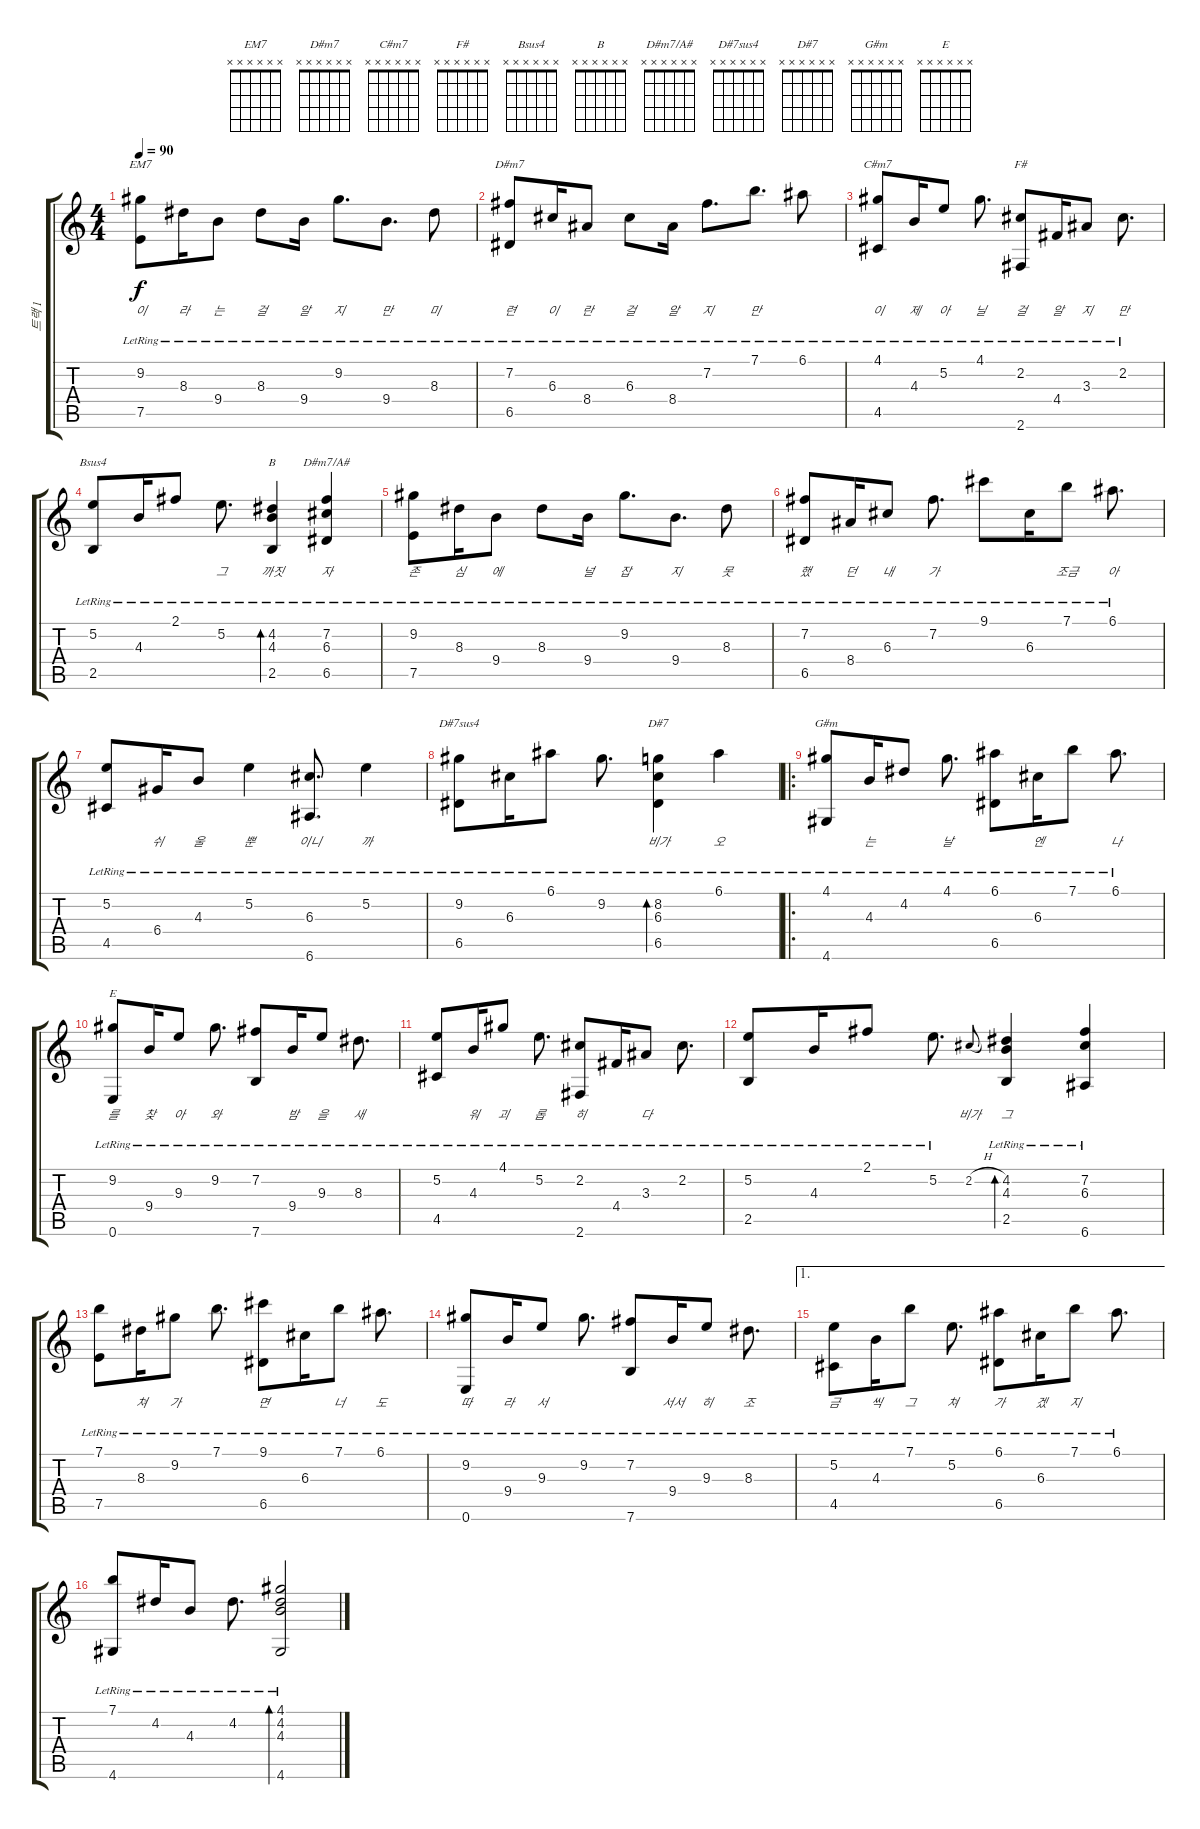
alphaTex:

\track ("트랙 1" "트랙 1") {instrument acousticguitarsteel}
\staff {score tabs}
\tuning (E4 B3 G3 D3 A2 E2) {hide}
\chord ("EM7" x x x x x x)
\chord ("D#m7" x x x x x x)
\chord ("C#m7" x x x x x x)
\chord ("F#" x x x x x x)
\chord ("Bsus4" x x x x x x)
\chord ("B" x x x x x x)
\chord ("D#m7/A#" x x x x x x)
\chord ("D#7sus4" x x x x x x)
\chord ("D#7" x x x x x x)
\chord ("G#m" x x x x x x)
\chord ("E" x x x x x x)
\ts (4 4)
\tempo 90
\clef g2
\ks c
(9.2{lr} 7.5{lr}).8{ch "EM7" lyrics (0 "이") lyrics (1 "") lyrics (2 "") lyrics (3 "") lyrics (4 "") dy f} 8.3{lr}.16{lyrics (0 "라") lyrics (1 "") lyrics (2 "") lyrics (3 "") lyrics (4 "")} 9.4{lr}.8{lyrics (0 "는") lyrics (1 "") lyrics (2 "") lyrics (3 "") lyrics (4 "")} 8.3{lr}.8{lyrics (0 "걸") lyrics (1 "") lyrics (2 "") lyrics (3 "") lyrics (4 "")} 9.4{lr}.16{lyrics (0 "알") lyrics (1 "") lyrics (2 "") lyrics (3 "") lyrics (4 "")} 9.2{lr}.8{d lyrics (0 "지") lyrics (1 "") lyrics (2 "") lyrics (3 "") lyrics (4 "")} 9.4{lr}.8{d lyrics (0 "만") lyrics (1 "") lyrics (2 "") lyrics (3 "") lyrics (4 "")} 8.3{lr}.8{lyrics (0 "미") lyrics (1 "") lyrics (2 "") lyrics (3 "") lyrics (4 "")} |
(7.2{lr} 6.5{lr}).8{ch "D#m7" lyrics (0 "련") lyrics (1 "") lyrics (2 "") lyrics (3 "") lyrics (4 "")} 6.3{lr}.16{lyrics (0 "이") lyrics (1 "") lyrics (2 "") lyrics (3 "") lyrics (4 "")} 8.4{lr}.8{lyrics (0 "란") lyrics (1 "") lyrics (2 "") lyrics (3 "") lyrics (4 "")} 6.3{lr}.8{lyrics (0 "걸") lyrics (1 "") lyrics (2 "") lyrics (3 "") lyrics (4 "")} 8.4{lr}.16{lyrics (0 "알") lyrics (1 "") lyrics (2 "") lyrics (3 "") lyrics (4 "")} 7.2{lr}.8{d lyrics (0 "지") lyrics (1 "") lyrics (2 "") lyrics (3 "") lyrics (4 "")} 7.1{lr}.8{d lyrics (0 "만") lyrics (1 "") lyrics (2 "") lyrics (3 "") lyrics (4 "")} 6.1{lr}.8{lyrics (0 "") lyrics (1 "") lyrics (2 "") lyrics (3 "") lyrics (4 "")} |
(4.1{lr} 4.5{lr}).8{ch "C#m7" lyrics (0 "이") lyrics (1 "") lyrics (2 "") lyrics (3 "") lyrics (4 "")} 4.3{lr}.16{lyrics (0 "제") lyrics (1 "") lyrics (2 "") lyrics (3 "") lyrics (4 "")} 5.2{lr}.8{lyrics (0 "아") lyrics (1 "") lyrics (2 "") lyrics (3 "") lyrics (4 "")} 4.1{lr}.8{d lyrics (0 "닐") lyrics (1 "") lyrics (2 "") lyrics (3 "") lyrics (4 "")} (2.2{lr} 2.6{lr}).8{ch "F#" lyrics (0 "걸") lyrics (1 "") lyrics (2 "") lyrics (3 "") lyrics (4 "")} 4.4{lr}.16{lyrics (0 "알") lyrics (1 "") lyrics (2 "") lyrics (3 "") lyrics (4 "")} 3.3{lr}.8{lyrics (0 "지") lyrics (1 "") lyrics (2 "") lyrics (3 "") lyrics (4 "")} 2.2{lr}.8{d lyrics (0 "만") lyrics (1 "") lyrics (2 "") lyrics (3 "") lyrics (4 "")} |
(5.2{lr} 2.5).8{ch "Bsus4" lyrics (0 "") lyrics (1 "") lyrics (2 "") lyrics (3 "") lyrics (4 "")} 4.3{lr}.16{lyrics (0 "") lyrics (1 "") lyrics (2 "") lyrics (3 "") lyrics (4 "")} 2.1{lr}.8{lyrics (0 "") lyrics (1 "") lyrics (2 "") lyrics (3 "") lyrics (4 "")} 5.2{lr}.8{d lyrics (0 "그") lyrics (1 "") lyrics (2 "") lyrics (3 "") lyrics (4 "")} (4.2{lr} 4.3 2.5).4{bd 240 ch "B" lyrics (0 "까짓") lyrics (1 "") lyrics (2 "") lyrics (3 "") lyrics (4 "")} (7.2{lr} 6.3{lr} 6.5{lr}).4{ch "D#m7/A#" lyrics (0 "자") lyrics (1 "") lyrics (2 "") lyrics (3 "") lyrics (4 "")} |
(9.2{lr} 7.5{lr}).8{lyrics (0 "존") lyrics (1 "") lyrics (2 "") lyrics (3 "") lyrics (4 "")} 8.3{lr}.16{lyrics (0 "심") lyrics (1 "") lyrics (2 "") lyrics (3 "") lyrics (4 "")} 9.4{lr}.8{lyrics (0 "에") lyrics (1 "") lyrics (2 "") lyrics (3 "") lyrics (4 "")} 8.3{lr}.8{lyrics (0 "") lyrics (1 "") lyrics (2 "") lyrics (3 "") lyrics (4 "")} 9.4{lr}.16{lyrics (0 "널") lyrics (1 "") lyrics (2 "") lyrics (3 "") lyrics (4 "")} 9.2{lr}.8{d lyrics (0 "잡") lyrics (1 "") lyrics (2 "") lyrics (3 "") lyrics (4 "")} 9.4{lr}.8{d lyrics (0 "지") lyrics (1 "") lyrics (2 "") lyrics (3 "") lyrics (4 "")} 8.3{lr}.8{lyrics (0 "못") lyrics (1 "") lyrics (2 "") lyrics (3 "") lyrics (4 "")} |
(7.2{lr} 6.5{lr}).8{lyrics (0 "했") lyrics (1 "") lyrics (2 "") lyrics (3 "") lyrics (4 "")} 8.4{lr}.16{lyrics (0 "던") lyrics (1 "") lyrics (2 "") lyrics (3 "") lyrics (4 "")} 6.3{lr}.8{lyrics (0 "내") lyrics (1 "") lyrics (2 "") lyrics (3 "") lyrics (4 "")} 7.2{lr}.8{d lyrics (0 "가") lyrics (1 "") lyrics (2 "") lyrics (3 "") lyrics (4 "")} 9.1{lr}.8{lyrics (0 "") lyrics (1 "") lyrics (2 "") lyrics (3 "") lyrics (4 "")} 6.3{lr}.16{lyrics (0 "") lyrics (1 "") lyrics (2 "") lyrics (3 "") lyrics (4 "")} 7.1{lr}.8{lyrics (0 "조금") lyrics (1 "") lyrics (2 "") lyrics (3 "") lyrics (4 "")} 6.1{lr}.8{d lyrics (0 "아") lyrics (1 "") lyrics (2 "") lyrics (3 "") lyrics (4 "")} |
(5.2{lr} 4.5{lr}).8{lyrics (0 "") lyrics (1 "") lyrics (2 "") lyrics (3 "") lyrics (4 "")} 6.4{lr}.16{lyrics (0 "쉬") lyrics (1 "") lyrics (2 "") lyrics (3 "") lyrics (4 "")} 4.3{lr}.8{lyrics (0 "울") lyrics (1 "") lyrics (2 "") lyrics (3 "") lyrics (4 "")} 5.2{lr}.4{lyrics (0 "뿐") lyrics (1 "") lyrics (2 "") lyrics (3 "") lyrics (4 "")} (6.3{lr} 6.6{lr}).8{d lyrics (0 "이니") lyrics (1 "") lyrics (2 "") lyrics (3 "") lyrics (4 "")} 5.2{lr}.4{lyrics (0 "까") lyrics (1 "") lyrics (2 "") lyrics (3 "") lyrics (4 "")} |
(9.2{lr} 6.5{lr}).8{ch "D#7sus4" lyrics (0 "") lyrics (1 "") lyrics (2 "") lyrics (3 "") lyrics (4 "")} 6.3{lr}.16{lyrics (0 "") lyrics (1 "") lyrics (2 "") lyrics (3 "") lyrics (4 "")} 6.1{lr}.8{lyrics (0 "") lyrics (1 "") lyrics (2 "") lyrics (3 "") lyrics (4 "")} 9.2{lr}.8{d lyrics (0 "") lyrics (1 "") lyrics (2 "") lyrics (3 "") lyrics (4 "")} (8.2{lr} 6.3{lr} 6.5{lr}).4{bd 240 ch "D#7" lyrics (0 "비가") lyrics (1 "") lyrics (2 "") lyrics (3 "") lyrics (4 "")} 6.1{lr}.4{lyrics (0 "오") lyrics (1 "") lyrics (2 "") lyrics (3 "") lyrics (4 "")} |
\ro
(4.1{lr} 4.6{lr}).8{ch "G#m" lyrics (0 "") lyrics (1 "") lyrics (2 "") lyrics (3 "") lyrics (4 "")} 4.3{lr}.16{lyrics (0 "는") lyrics (1 "") lyrics (2 "") lyrics (3 "") lyrics (4 "")} 4.2{lr}.8{lyrics (0 "") lyrics (1 "") lyrics (2 "") lyrics (3 "") lyrics (4 "")} 4.1{lr}.8{d lyrics (0 "날") lyrics (1 "") lyrics (2 "") lyrics (3 "") lyrics (4 "")} (6.1{lr} 6.5{lr}).8{lyrics (0 "") lyrics (1 "") lyrics (2 "") lyrics (3 "") lyrics (4 "")} 6.3{lr}.16{lyrics (0 "엔") lyrics (1 "") lyrics (2 "") lyrics (3 "") lyrics (4 "")} 7.1{lr}.8{lyrics (0 "") lyrics (1 "") lyrics (2 "") lyrics (3 "") lyrics (4 "")} 6.1{lr}.8{d lyrics (0 "나") lyrics (1 "") lyrics (2 "") lyrics (3 "") lyrics (4 "")} |
(9.2{lr} 0.6{lr}).8{ch "E" lyrics (0 "를") lyrics (1 "") lyrics (2 "") lyrics (3 "") lyrics (4 "")} 9.4{lr}.16{lyrics (0 "찾") lyrics (1 "") lyrics (2 "") lyrics (3 "") lyrics (4 "")} 9.3{lr}.8{lyrics (0 "아") lyrics (1 "") lyrics (2 "") lyrics (3 "") lyrics (4 "")} 9.2{lr}.8{d lyrics (0 "와") lyrics (1 "") lyrics (2 "") lyrics (3 "") lyrics (4 "")} (7.2{lr} 7.6{lr}).8{lyrics (0 "") lyrics (1 "") lyrics (2 "") lyrics (3 "") lyrics (4 "")} 9.4{lr}.16{lyrics (0 "밤") lyrics (1 "") lyrics (2 "") lyrics (3 "") lyrics (4 "")} 9.3{lr}.8{lyrics (0 "을") lyrics (1 "") lyrics (2 "") lyrics (3 "") lyrics (4 "")} 8.3{lr}.8{d lyrics (0 "새") lyrics (1 "") lyrics (2 "") lyrics (3 "") lyrics (4 "")} |
(5.2{lr} 4.5{lr}).8{lyrics (0 "") lyrics (1 "") lyrics (2 "") lyrics (3 "") lyrics (4 "")} 4.3{lr}.16{lyrics (0 "워") lyrics (1 "") lyrics (2 "") lyrics (3 "") lyrics (4 "")} 4.1{lr}.8{lyrics (0 "괴") lyrics (1 "") lyrics (2 "") lyrics (3 "") lyrics (4 "")} 5.2{lr}.8{d lyrics (0 "롭") lyrics (1 "") lyrics (2 "") lyrics (3 "") lyrics (4 "")} (2.2{lr} 2.6{lr}).8{lyrics (0 "히") lyrics (1 "") lyrics (2 "") lyrics (3 "") lyrics (4 "")} 4.4{lr}.16{lyrics (0 "") lyrics (1 "") lyrics (2 "") lyrics (3 "") lyrics (4 "")} 3.3{lr}.8{lyrics (0 "다") lyrics (1 "") lyrics (2 "") lyrics (3 "") lyrics (4 "")} 2.2{lr}.8{d lyrics (0 "") lyrics (1 "") lyrics (2 "") lyrics (3 "") lyrics (4 "")} |
(5.2{lr} 2.5).8{lyrics (0 "") lyrics (1 "") lyrics (2 "") lyrics (3 "") lyrics (4 "")} 4.3{lr}.16{lyrics (0 "") lyrics (1 "") lyrics (2 "") lyrics (3 "") lyrics (4 "")} 2.1{lr}.8{lyrics (0 "") lyrics (1 "") lyrics (2 "") lyrics (3 "") lyrics (4 "")} 5.2{lr}.8{d lyrics (0 "") lyrics (1 "") lyrics (2 "") lyrics (3 "") lyrics (4 "")} 2.2{h}.8{lyrics (0 "비가") lyrics (1 "") lyrics (2 "") lyrics (3 "") lyrics (4 "") gr onbeat} (4.2{lr} 4.3 2.5{lr}).4{bd 240 lyrics (0 "그") lyrics (1 "") lyrics (2 "") lyrics (3 "") lyrics (4 "")} (7.2 6.3 6.6{lr}).4{lyrics (0 "") lyrics (1 "") lyrics (2 "") lyrics (3 "") lyrics (4 "")} |
(7.1{lr} 7.5{lr}).8{lyrics (0 "") lyrics (1 "") lyrics (2 "") lyrics (3 "") lyrics (4 "")} 8.3{lr}.16{lyrics (0 "쳐") lyrics (1 "") lyrics (2 "") lyrics (3 "") lyrics (4 "")} 9.2{lr}.8{lyrics (0 "가") lyrics (1 "") lyrics (2 "") lyrics (3 "") lyrics (4 "")} 7.1{lr}.8{d lyrics (0 "") lyrics (1 "") lyrics (2 "") lyrics (3 "") lyrics (4 "")} (9.1{lr} 6.5{lr}).8{lyrics (0 "면") lyrics (1 "") lyrics (2 "") lyrics (3 "") lyrics (4 "")} 6.3{lr}.16{lyrics (0 "") lyrics (1 "") lyrics (2 "") lyrics (3 "") lyrics (4 "")} 7.1{lr}.8{lyrics (0 "너") lyrics (1 "") lyrics (2 "") lyrics (3 "") lyrics (4 "")} 6.1{lr}.8{d lyrics (0 "도") lyrics (1 "") lyrics (2 "") lyrics (3 "") lyrics (4 "")} |
(9.2{lr} 0.6{lr}).8{lyrics (0 "따") lyrics (1 "") lyrics (2 "") lyrics (3 "") lyrics (4 "")} 9.4{lr}.16{lyrics (0 "라") lyrics (1 "") lyrics (2 "") lyrics (3 "") lyrics (4 "")} 9.3{lr}.8{lyrics (0 "서") lyrics (1 "") lyrics (2 "") lyrics (3 "") lyrics (4 "")} 9.2{lr}.8{d lyrics (0 "") lyrics (1 "") lyrics (2 "") lyrics (3 "") lyrics (4 "")} (7.2{lr} 7.6{lr}).8{lyrics (0 "") lyrics (1 "") lyrics (2 "") lyrics (3 "") lyrics (4 "")} 9.4{lr}.16{lyrics (0 "서서") lyrics (1 "") lyrics (2 "") lyrics (3 "") lyrics (4 "")} 9.3{lr}.8{lyrics (0 "히") lyrics (1 "") lyrics (2 "") lyrics (3 "") lyrics (4 "")} 8.3{lr}.8{d lyrics (0 "조") lyrics (1 "") lyrics (2 "") lyrics (3 "") lyrics (4 "")} |
\ae 1
(5.2{lr} 4.5{lr}).8{lyrics (0 "금") lyrics (1 "") lyrics (2 "") lyrics (3 "") lyrics (4 "")} 4.3{lr}.16{lyrics (0 "씩") lyrics (1 "") lyrics (2 "") lyrics (3 "") lyrics (4 "")} 7.1{lr}.8{lyrics (0 "그") lyrics (1 "") lyrics (2 "") lyrics (3 "") lyrics (4 "")} 5.2{lr}.8{d lyrics (0 "쳐") lyrics (1 "") lyrics (2 "") lyrics (3 "") lyrics (4 "")} (6.1{lr} 6.5{lr}).8{lyrics (0 "가") lyrics (1 "") lyrics (2 "") lyrics (3 "") lyrics (4 "")} 6.3{lr}.16{lyrics (0 "겠") lyrics (1 "") lyrics (2 "") lyrics (3 "") lyrics (4 "")} 7.1{lr}.8{lyrics (0 "지") lyrics (1 "") lyrics (2 "") lyrics (3 "") lyrics (4 "")} 6.1{lr}.8{d lyrics (0 "") lyrics (1 "") lyrics (2 "") lyrics (3 "") lyrics (4 "")} |
(7.1{lr} 4.6{lr}).8{lyrics (0 "") lyrics (1 "") lyrics (2 "") lyrics (3 "") lyrics (4 "")} 4.2{lr}.16{lyrics (0 "") lyrics (1 "") lyrics (2 "") lyrics (3 "") lyrics (4 "")} 4.3{lr}.8{lyrics (0 "") lyrics (1 "") lyrics (2 "") lyrics (3 "") lyrics (4 "")} 4.2{lr}.8{d lyrics (0 "") lyrics (1 "") lyrics (2 "") lyrics (3 "") lyrics (4 "")} (4.1{lr} 4.2{lr} 4.3{lr} 4.6{lr}).2{bd 240 lyrics (0 "") lyrics (1 "") lyrics (2 "") lyrics (3 "") lyrics (4 "")}
